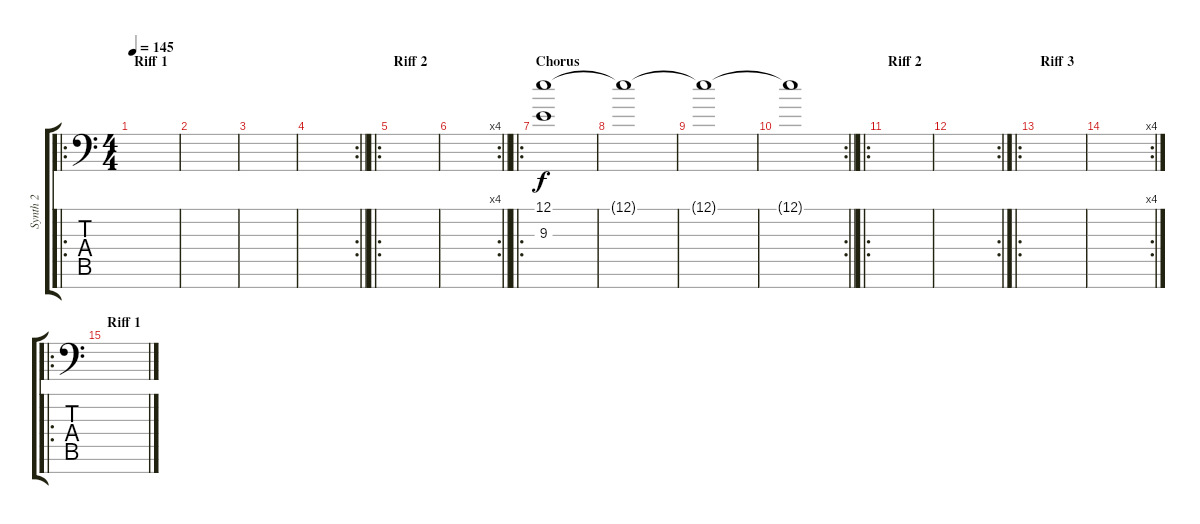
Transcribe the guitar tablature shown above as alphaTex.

\track ("Synth 2" "Synth 2") {instrument violin}
\staff {score tabs}
\tuning (E4 B3 G3 D3 A2 E2 C-1) {hide}
\ro
\ts (4 4)
\section ("" "Riff 1")
\tempo 145
\clef f4
\ks c
|
|
|
\rc 2
\barLineRight lightlight
|
\ro
\section ("" "Riff 2")
|
\rc 4
\barLineRight lightlight
|
\ro
\section ("" "Chorus")
(12.1 9.3).1 |
12.1{t}.1 |
12.1{t}.1 |
\rc 2
\barLineRight lightlight
12.1{t}.1 |
\ro
\section ("" "Riff 2")
|
\rc 2
|
\ro
\section ("" "Riff 3")
|
\rc 4
|
\ro
\section ("" "Riff 1")
